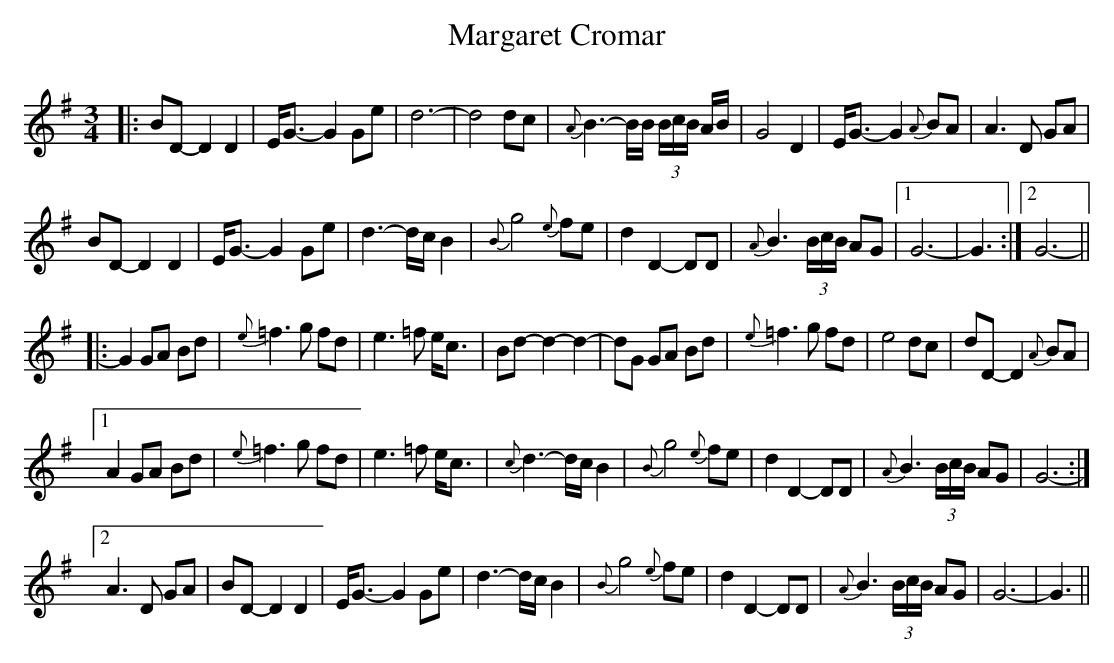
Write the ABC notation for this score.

X:1
T: Margaret Cromar
M: 3/4
L: 1/8
K: Gmaj
|:BD- D2 D2|E<G- G2 Ge|d6-|d4 dc|{A}B3- B/B/ (3B/c/B/ A/B/|G4 D2|E<G- G2 {A}BA|A3 D GA|
BD- D2 D2|E<G- G2 Ge|d3- d/c/ B2|{B}g4 {e}fe|d2 D2- DD|{A}B3 (3B/c/B/ AG|1 G6-|G3:|2 G6-||
|:G2 GA Bd|{e}=f3 g fd|e3 =f e<c|Bd- d2 -d2-|dG GA Bd|{e}=f3 g fd|e4 dc|dD- D2 {A}BA|
[1 A2 GA Bd|{e}=f3 g fd|e3 =f e<c|{c}d3- d/c/ B2|{B}g4 {e}fe|d2 D2- DD|{A}B3 (3B/c/B/ AG|G6-:|
[2 A3 D GA|BD- D2 D2|E<G- G2 Ge|d3- d/c/ B2|{B}g4 {e}fe|d2 D2- DD|{A}B3 (3B/c/B/ AG|G6-|G3||
